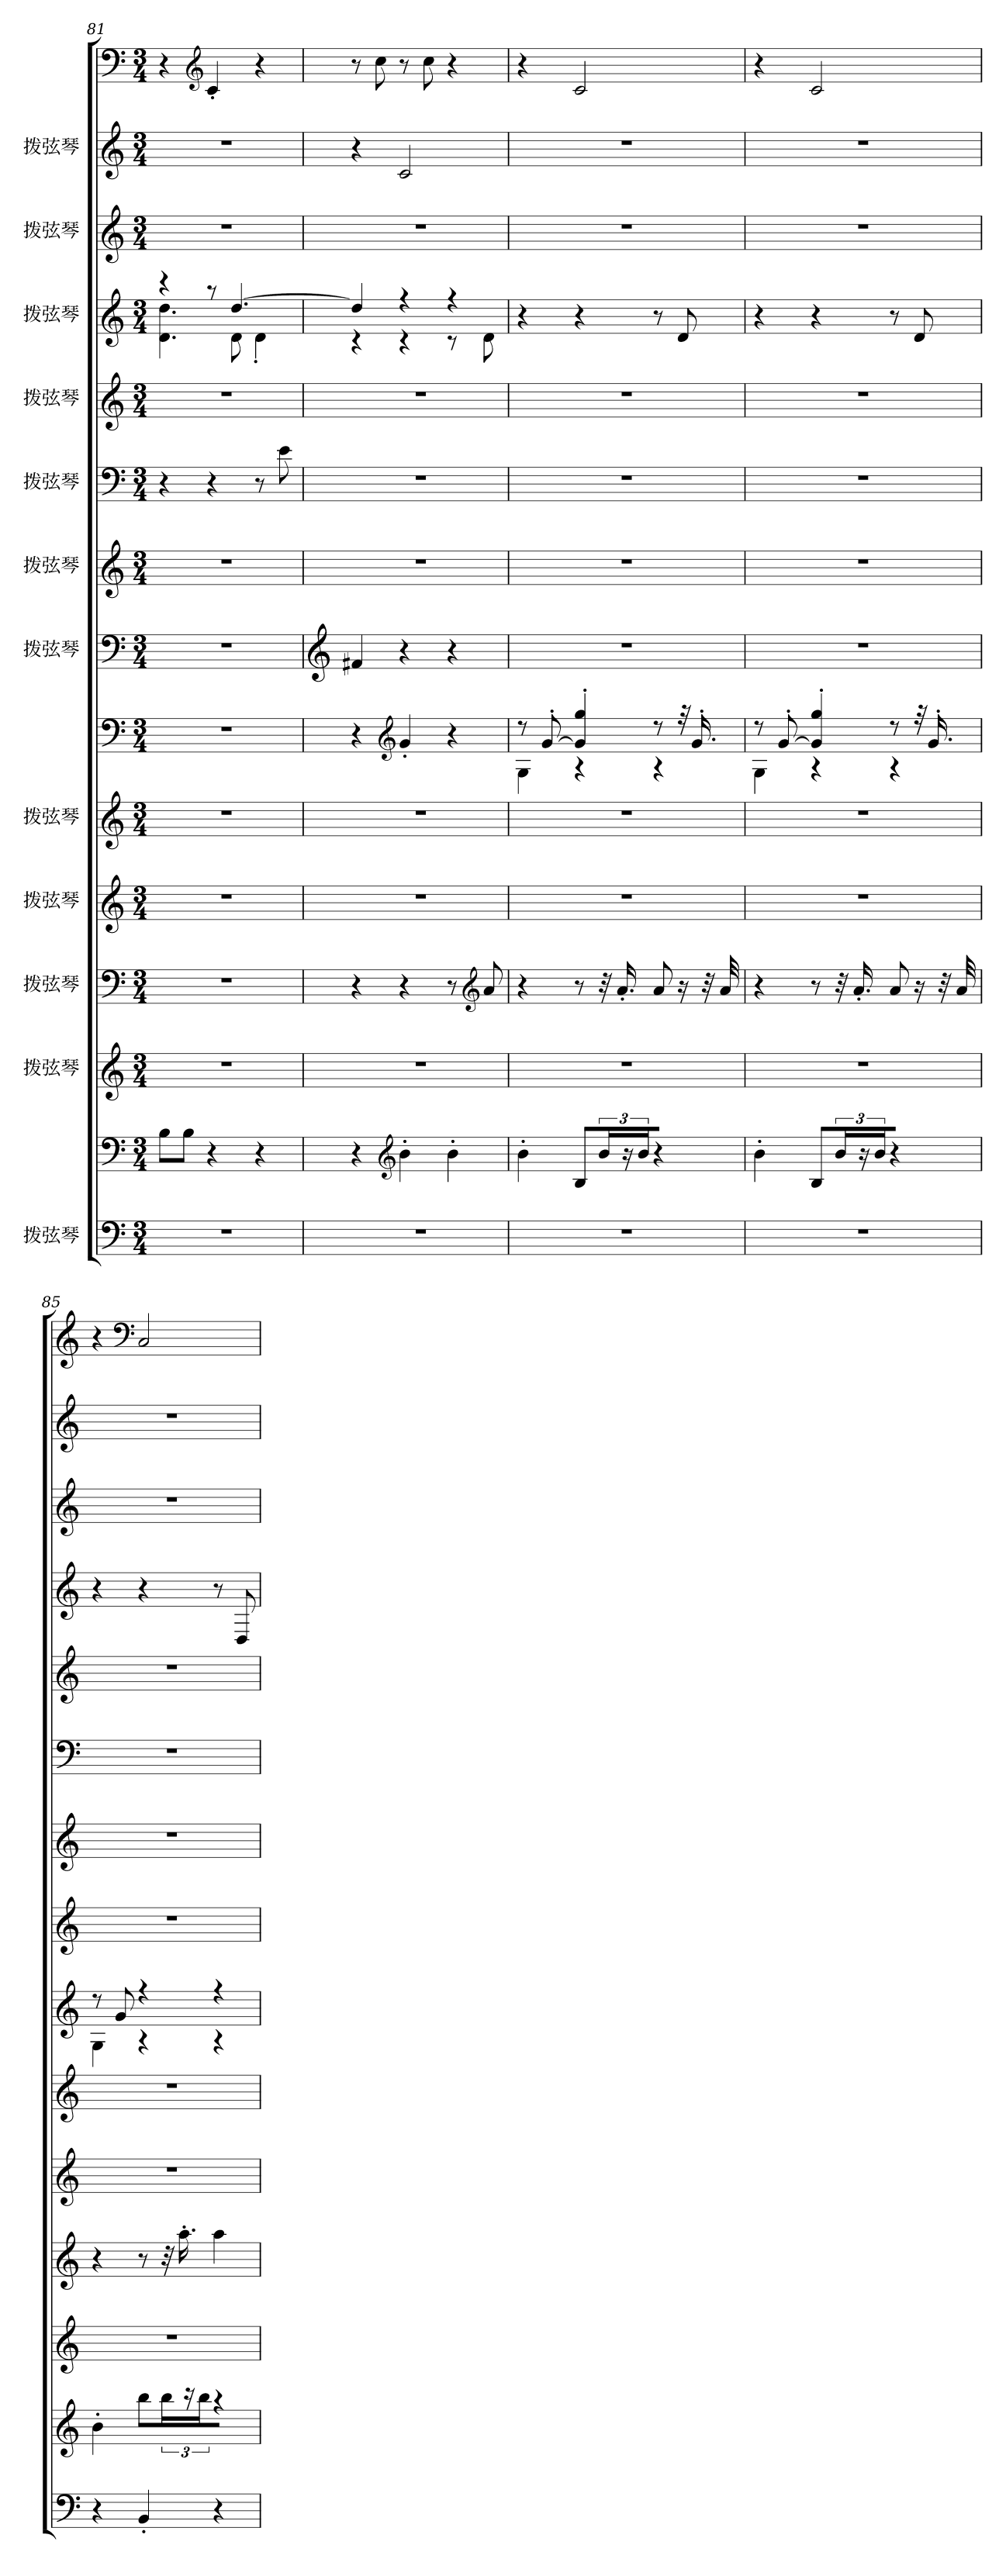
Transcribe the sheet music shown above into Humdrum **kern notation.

**kern	**kern	**kern	**kern	**kern	**kern	**kern	**kern	**kern	**kern	**kern	**kern	**kern	**kern	**kern
*part12	*part12	*part11	*part10	*part9	*part8	*part8	*part7	*part6	*part5	*part4	*part3	*part2	*part1	*part1
*staff15	*staff14	*staff13	*staff12	*staff11	*staff10	*staff9	*staff8	*staff7	*staff6	*staff5	*staff4	*staff3	*staff2	*staff1
*I"拨弦琴	*	*I"拨弦琴	*I"拨弦琴	*I"拨弦琴	*I"拨弦琴	*	*I"拨弦琴	*I"拨弦琴	*I"拨弦琴	*I"拨弦琴	*I"拨弦琴	*I"拨弦琴	*I"拨弦琴	*
!!LO:PB:g=z
*clefF4	*clefF4	*clefG2	*clefF4	*clefG2	*clefG2	*clefF4	*clefF4	*clefG2	*clefF4	*clefG2	*clefG2	*clefG2	*clefG2	*clefF4
*k[]	*k[]	*k[]	*k[]	*k[]	*k[]	*k[]	*k[]	*k[]	*k[]	*k[]	*k[]	*k[]	*k[]	*k[]
*M3/4	*M3/4	*M3/4	*M3/4	*M3/4	*M3/4	*M3/4	*M3/4	*M3/4	*M3/4	*M3/4	*M3/4	*M3/4	*M3/4	*M3/4
=81	=81	=81	=81	=81	=81	=81	=81	=81	=81	=81	=81	=81	=81	=81
*	*	*	*	*	*	*	*	*	*	*	*^	*	*	*
2.r	8B\L	2.r	2.r	2.r	2.r	2.r	2.r	2.r	4r	2.r	4r	4.d\ 4.dd\	2.r	2.r	4r
.	8B\J	.	.	.	.	.	.	.	.	.	.	.	.	.	.
*	*	*	*	*	*	*	*	*	*	*	*	*	*	*	*clefG2
.	4r	.	.	.	.	.	.	.	4r	.	8r	.	.	.	4c'/
.	.	.	.	.	.	.	.	.	.	.	[4.dd/	8d\	.	.	.
.	4r	.	.	.	.	.	.	.	8r	.	.	4d'\	.	.	4r
.	.	.	.	.	.	.	.	.	8e\	.	.	.	.	.	.
=82	=82	=82	=82	=82	=82	=82	=82	=82	=82	=82	=82	=82	=82	=82	=82
*	*	*	*	*	*	*	*clefG2	*	*	*	*	*	*	*	*
2.r	4r	2.r	4r	2.r	2.r	4r	4f#X/	2.r	2.r	2.r	4dd/]	4r	2.r	4r	8r
.	.	.	.	.	.	.	.	.	.	.	.	.	.	.	8cc\
*	*clefG2	*	*	*	*	*clefG2	*	*	*	*	*	*	*	*	*
.	4b'\	.	4r	.	.	4g'/	4r	.	.	.	4r	4r	.	2c/	8r
.	.	.	.	.	.	.	.	.	.	.	.	.	.	.	8cc\
.	4b'\	.	8r	.	.	4r	4r	.	.	.	4r	8r	.	.	4r
*	*	*	*clefG2	*	*	*	*	*	*	*	*	*	*	*	*
.	.	.	8a/	.	.	.	.	.	.	.	.	8d\	.	.	.
*	*	*	*	*	*	*	*	*	*	*	*v	*v	*	*	*
=83	=83	=83	=83	=83	=83	=83	=83	=83	=83	=83	=83	=83	=83	=83
*	*	*	*	*	*	*^	*	*	*	*	*	*	*	*
2.r	4b'\	2.r	4r	2.r	2.r	8r	4G\	2.r	2.r	2.r	2.r	4r	2.r	2.r	4r
.	.	.	.	.	.	[8g'/	.	.	.	.	.	.	.	.	.
.	8B/L	.	8r	.	.	4g/]' 4gg/'	4r	.	.	.	.	4r	.	.	2c/
.	24b/Jk	.	32r	.	.	.	.	.	.	.	.	.	.	.	.
.	.	.	16.a'/	.	.	.	.	.	.	.	.	.	.	.	.
.	24r	.	.	.	.	.	.	.	.	.	.	.	.	.	.
.	24b\	.	.	.	.	.	.	.	.	.	.	.	.	.	.
.	4r	.	8a/	.	.	8r	4r	.	.	.	.	8r	.	.	.
.	.	.	16r	.	.	32r	.	.	.	.	.	8d/	.	.	.
.	.	.	.	.	.	16.g'/	.	.	.	.	.	.	.	.	.
.	.	.	32r	.	.	.	.	.	.	.	.	.	.	.	.
.	.	.	32a/	.	.	.	.	.	.	.	.	.	.	.	.
!!LO:PB:g=z
=84	=84	=84	=84	=84	=84	=84	=84	=84	=84	=84	=84	=84	=84	=84	=84
2.r	4b'\	2.r	4r	2.r	2.r	8r	4G\	2.r	2.r	2.r	2.r	4r	2.r	2.r	4r
.	.	.	.	.	.	[8g'/	.	.	.	.	.	.	.	.	.
.	8B/L	.	8r	.	.	4g/]' 4gg/'	4r	.	.	.	.	4r	.	.	2c/
.	24b/Jk	.	32r	.	.	.	.	.	.	.	.	.	.	.	.
.	.	.	16.a'/	.	.	.	.	.	.	.	.	.	.	.	.
.	24r	.	.	.	.	.	.	.	.	.	.	.	.	.	.
.	24b\	.	.	.	.	.	.	.	.	.	.	.	.	.	.
.	4r	.	8a/	.	.	8r	4r	.	.	.	.	8r	.	.	.
.	.	.	16r	.	.	32r	.	.	.	.	.	8d/	.	.	.
.	.	.	.	.	.	16.g'/	.	.	.	.	.	.	.	.	.
.	.	.	32r	.	.	.	.	.	.	.	.	.	.	.	.
.	.	.	32a/	.	.	.	.	.	.	.	.	.	.	.	.
=85	=85	=85	=85	=85	=85	=85	=85	=85	=85	=85	=85	=85	=85	=85	=85
4r	4b'\	2.r	4r	2.r	2.r	8r	4G\	2.r	2.r	2.r	2.r	4r	2.r	2.r	4r
.	.	.	.	.	.	8g/	.	.	.	.	.	.	.	.	.
*	*	*	*	*	*	*	*	*	*	*	*	*	*	*	*clefF4
4BB'/	8bb\L	.	8r	.	.	4r	4r	.	.	.	.	4r	.	.	2C/
.	24bb\Jk	.	32r	.	.	.	.	.	.	.	.	.	.	.	.
.	.	.	16.aa'\	.	.	.	.	.	.	.	.	.	.	.	.
.	24r	.	.	.	.	.	.	.	.	.	.	.	.	.	.
.	24bb\	.	.	.	.	.	.	.	.	.	.	.	.	.	.
4r	4r	.	4aa\	.	.	4r	4r	.	.	.	.	8r	.	.	.
.	.	.	.	.	.	.	.	.	.	.	.	8D/	.	.	.
*	*	*	*	*	*	*v	*v	*	*	*	*	*	*	*	*
=	=	=	=	=	=	=	=	=	=	=	=	=	=	=
*-	*-	*-	*-	*-	*-	*-	*-	*-	*-	*-	*-	*-	*-	*-
